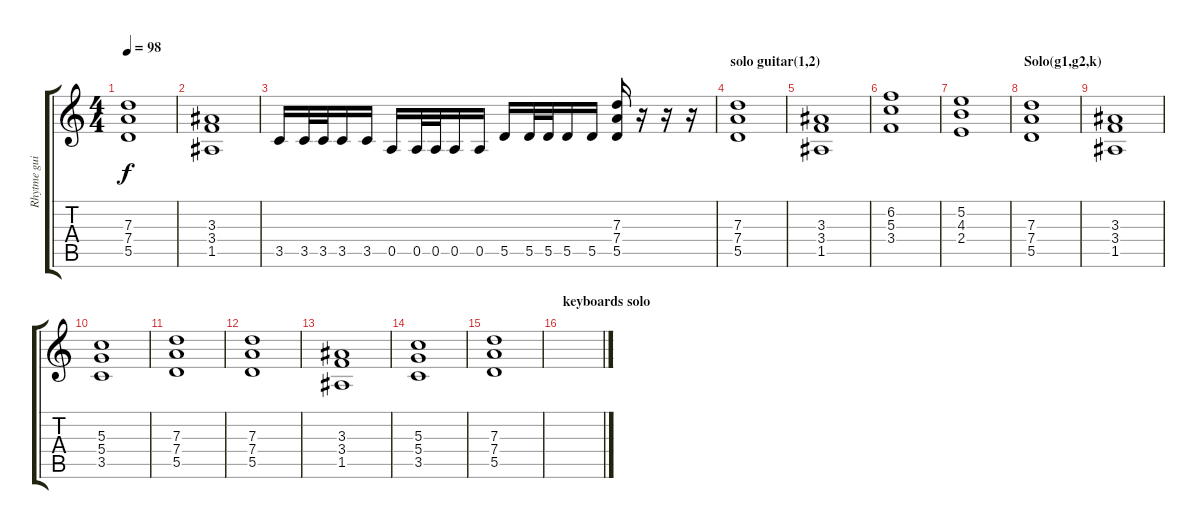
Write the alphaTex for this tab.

\track ("Rhytme guitar" "Rhytme gui") {instrument distortionguitar}
\staff {score tabs}
\tuning (E4 B3 G3 D3 A2 E2) {hide}
\ts (4 4)
\tempo 98
\clef g2
\ks c
(7.3 7.4 5.5).1{dy f} |
(3.3 3.4 1.5).1 |
3.5.16 3.5.32 3.5.32 3.5.16 3.5.16 0.5.16 0.5.32 0.5.32 0.5.16 0.5.16 5.5.16 5.5.32 5.5.32 5.5.16 5.5.16 (7.3 7.4 5.5).16 r.16 r.16 r.16 |
\section ("" "solo guitar(1,2)")
(7.3 7.4 5.5).1 |
(3.3 3.4 1.5).1 |
(6.2 5.3 3.4).1 |
(5.2 4.3 2.4).1 |
\section ("" "Solo(g1,g2,k)")
(7.3 7.4 5.5).1 |
(3.3 3.4 1.5).1 |
(5.3 5.4 3.5).1 |
(7.3 7.4 5.5).1 |
(7.3 7.4 5.5).1 |
(3.3 3.4 1.5).1 |
(5.3 5.4 3.5).1 |
(7.3 7.4 5.5).1 |
\section ("" "keyboards solo")
